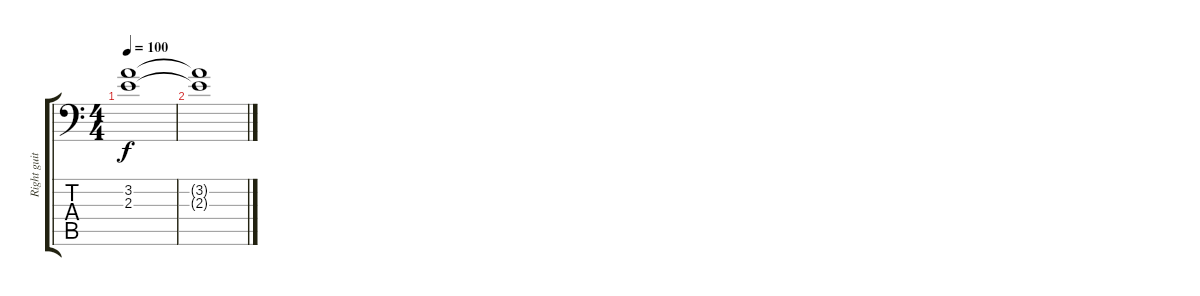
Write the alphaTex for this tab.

\track ("Right guitar" "Right guit") {instrument distortionguitar}
\staff {score tabs}
\tuning (B3 Gb3 D3 A2 E2 A1) {hide}
\ts (4 4)
\tempo 100
\clef f4
\ks c
(3.2{t} 2.3{t}).1{dy f} |
(3.2{t} 2.3{t}).1
